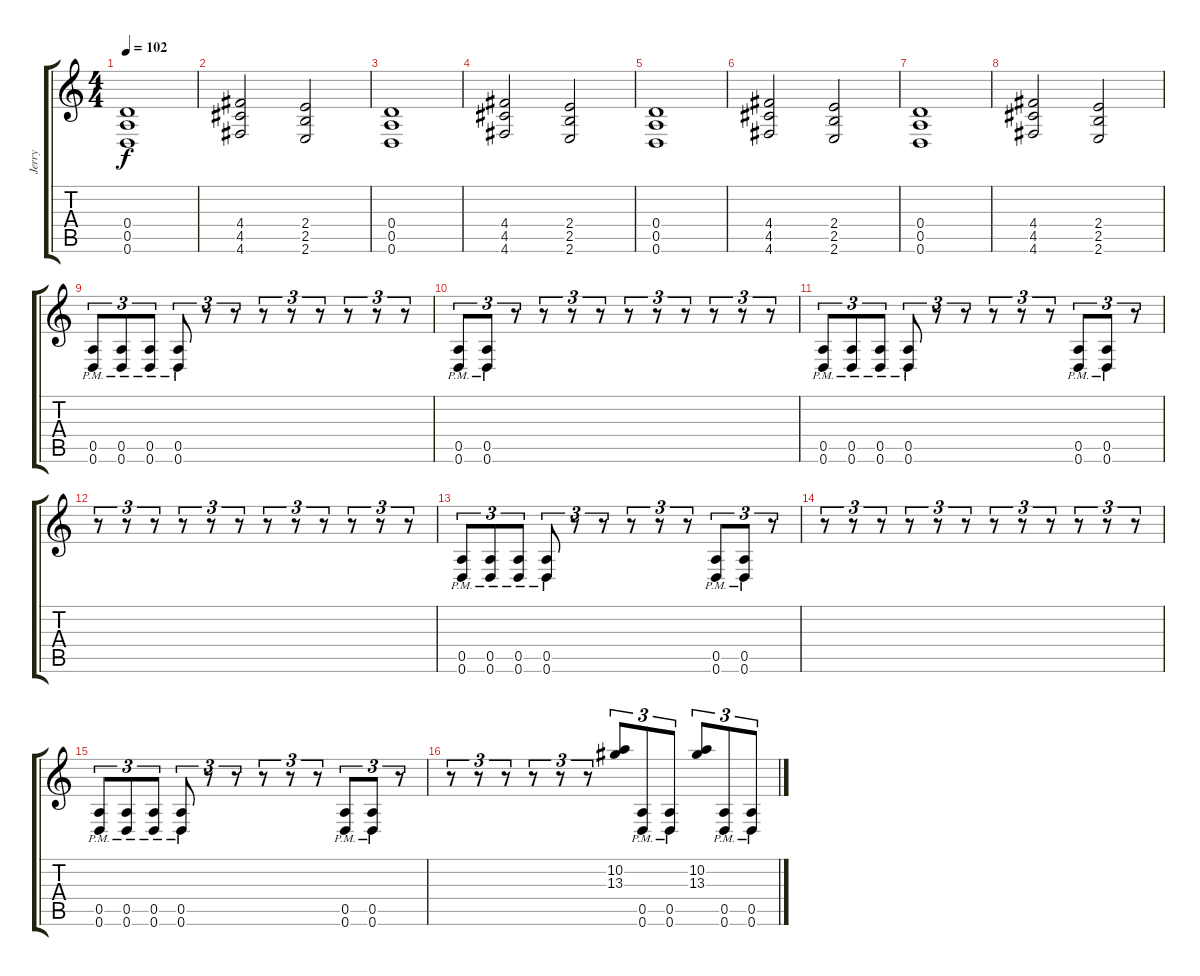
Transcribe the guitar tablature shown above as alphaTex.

\track ("Jerry" "Jerry") {instrument distortionguitar}
\staff {score tabs}
\tuning (E4 B3 G3 D3 A2 D2) {hide}
\ts (4 4)
\tempo 102
\clef g2
\ks c
(0.4 0.5 0.6).1{dy f} |
(4.4 4.5 4.6).2 (2.4 2.5 2.6).2 |
(0.4 0.5 0.6).1 |
(4.4 4.5 4.6).2 (2.4 2.5 2.6).2 |
(0.4 0.5 0.6).1 |
(4.4 4.5 4.6).2 (2.4 2.5 2.6).2 |
(0.4 0.5 0.6).1 |
(4.4 4.5 4.6).2 (2.4 2.5 2.6).2 |
(0.5{pm} 0.6{pm}).8{tu (3 2)} (0.5{pm} 0.6{pm}).8{tu (3 2)} (0.5{pm} 0.6{pm}).8{tu (3 2)} (0.5{pm} 0.6{pm}).8{tu (3 2)} r.8{tu (3 2)} r.8{tu (3 2)} r.8{tu (3 2)} r.8{tu (3 2)} r.8{tu (3 2)} r.8{tu (3 2)} r.8{tu (3 2)} r.8{tu (3 2)} |
(0.5{pm} 0.6{pm}).8{tu (3 2)} (0.5{pm} 0.6{pm}).8{tu (3 2)} r.8{tu (3 2)} r.8{tu (3 2)} r.8{tu (3 2)} r.8{tu (3 2)} r.8{tu (3 2)} r.8{tu (3 2)} r.8{tu (3 2)} r.8{tu (3 2)} r.8{tu (3 2)} r.8{tu (3 2)} |
(0.5{pm} 0.6{pm}).8{tu (3 2)} (0.5{pm} 0.6{pm}).8{tu (3 2)} (0.5{pm} 0.6{pm}).8{tu (3 2)} (0.5{pm} 0.6{pm}).8{tu (3 2)} r.8{tu (3 2)} r.8{tu (3 2)} r.8{tu (3 2)} r.8{tu (3 2)} r.8{tu (3 2)} (0.5{pm} 0.6{pm}).8{tu (3 2)} (0.5{pm} 0.6{pm}).8{tu (3 2)} r.8{tu (3 2)} |
r.8{tu (3 2)} r.8{tu (3 2)} r.8{tu (3 2)} r.8{tu (3 2)} r.8{tu (3 2)} r.8{tu (3 2)} r.8{tu (3 2)} r.8{tu (3 2)} r.8{tu (3 2)} r.8{tu (3 2)} r.8{tu (3 2)} r.8{tu (3 2)} |
(0.5{pm} 0.6{pm}).8{tu (3 2)} (0.5{pm} 0.6{pm}).8{tu (3 2)} (0.5{pm} 0.6{pm}).8{tu (3 2)} (0.5{pm} 0.6{pm}).8{tu (3 2)} r.8{tu (3 2)} r.8{tu (3 2)} r.8{tu (3 2)} r.8{tu (3 2)} r.8{tu (3 2)} (0.5{pm} 0.6{pm}).8{tu (3 2)} (0.5{pm} 0.6{pm}).8{tu (3 2)} r.8{tu (3 2)} |
r.8{tu (3 2)} r.8{tu (3 2)} r.8{tu (3 2)} r.8{tu (3 2)} r.8{tu (3 2)} r.8{tu (3 2)} r.8{tu (3 2)} r.8{tu (3 2)} r.8{tu (3 2)} r.8{tu (3 2)} r.8{tu (3 2)} r.8{tu (3 2)} |
(0.5{pm} 0.6{pm}).8{tu (3 2)} (0.5{pm} 0.6{pm}).8{tu (3 2)} (0.5{pm} 0.6{pm}).8{tu (3 2)} (0.5{pm} 0.6{pm}).8{tu (3 2)} r.8{tu (3 2)} r.8{tu (3 2)} r.8{tu (3 2)} r.8{tu (3 2)} r.8{tu (3 2)} (0.5{pm} 0.6{pm}).8{tu (3 2)} (0.5{pm} 0.6{pm}).8{tu (3 2)} r.8{tu (3 2)} |
r.8{tu (3 2)} r.8{tu (3 2)} r.8{tu (3 2)} r.8{tu (3 2)} r.8{tu (3 2)} r.8{tu (3 2)} (10.2 13.3).8{tu (3 2)} (0.5{pm} 0.6{pm}).8{tu (3 2)} (0.5{pm} 0.6{pm}).8{tu (3 2)} (10.2 13.3).8{tu (3 2)} (0.5{pm} 0.6{pm}).8{tu (3 2)} (0.5{pm} 0.6{pm}).8{tu (3 2)}
